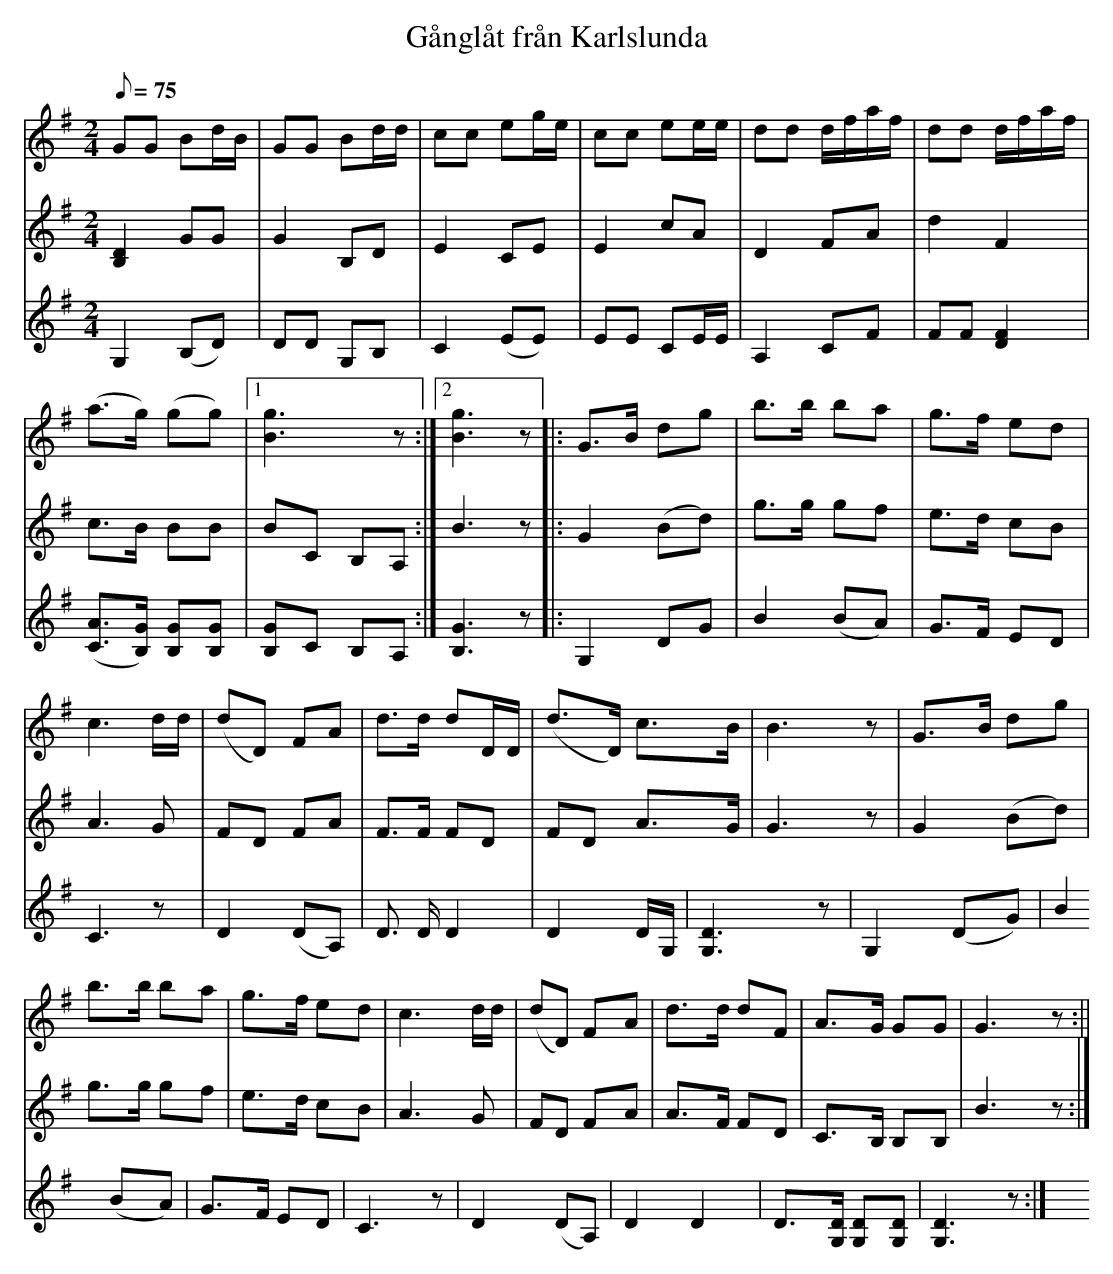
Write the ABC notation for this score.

X:1
T: Gånglåt från Karlslunda
M: 2/4
L: 1/8
Q: 75
K:G % 1 sharps
GG Bd/2B/2|GG Bd/2d/2|cc eg/2e/2|cc ee/2e/2|dd d/2f/2a/2f/2|dd d/2f/2a/2f/2|
(a3/2g/2) (gg)|1[g3B3] z:|2[g3B3] z||:G3/2B/2 dg|b3/2b/2 ba|g3/2f/2 ed|
c3 d/2d/2|(dD) FA|d3/2d/2 dD/2D/2|(d3/2D/2) c3/2B/2|B3 z|G3/2B/2 dg|
b3/2b/2 ba|g3/2f/2 ed|c3 d/2d/2|(dD) FA|d3/2d/2 dF|A3/2G/2 GG|G3 z:||
V:2
[D2B,2] GG|G2 B,D|E2 CE|E2 cA|D2 FA|d2 F2|
c3/2B/2 BB|BC B,A,:|B3 z||:G2 (Bd)|g3/2g/2 gf|e3/2d/2 cB|
A3 G|FD FA|F3/2F/2 FD|FD A3/2G/2|G3 z|G2 (Bd)|
g3/2g/2 gf|e3/2d/2 cB|A3 G|FD FA|A3/2F/2 FD|C3/2B,/2 B,B,|B3 z:|
V:3
G,2 (B,D)|DD G,B,|C2 (EE) | EE CE/2E/2|A,2 CF|FF [F2D2]|
([A3/2C3/2][G/2B,/2]) [GB,][GB,] |[GB,]C B,A,:|[G3B,3] z||:G,2 DG|B2 (BA)|G3/2F/2 ED|
C3 z|D2 (DA,) |D3/2 D/2 D2|D2 D/2G,/2|[D3G,3] z|G,2 (DG) |
B2 (BA)|G3/2F/2 ED|C3 z|D2 (DA,) |D2 D2|D3/2[D/2G,/2] [DG,][DG,] |[D3G,3] z:|
